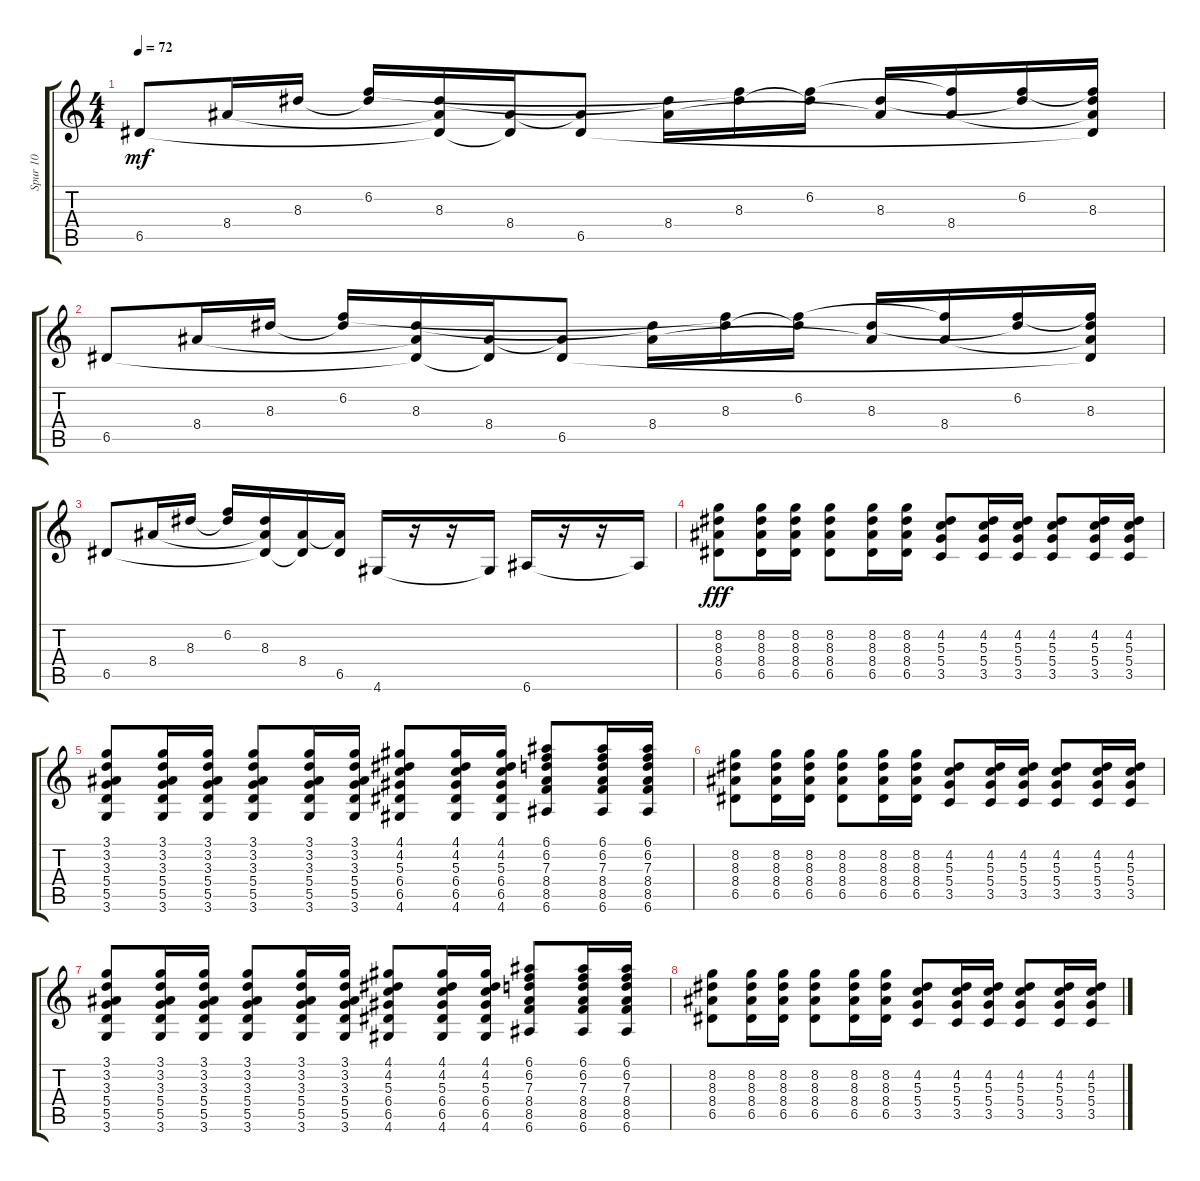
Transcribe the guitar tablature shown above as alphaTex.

\track ("Spur 10" "Spur 10") {instrument acousticguitarsteel}
\staff {score tabs}
\tuning (E4 B3 G3 D3 A2 E2) {hide}
\ts (4 4)
\tempo 72
\clef g2
\ks c
6.5.8{dy mf} 8.4.16 8.3.16 (6.2 8.3{t}).16 (8.3 8.4{t} 6.5{t}).16 (8.4 6.5{t}).16 (8.4{t} 6.5).8 (8.3{t} 8.4).16 (6.2{t} 8.3).16 (6.2 8.3{t}).16 (8.3 8.4{t}).16 (6.2{t} 8.4).16 (6.2 8.3{t}).16 (6.2{t} 8.3 8.4{t} 6.5{t}).16 |
6.5.8 8.4.16 8.3.16 (6.2 8.3{t}).16 (8.3 8.4{t} 6.5{t}).16 (8.4 6.5{t}).16 (8.4{t} 6.5).8 (8.3{t} 8.4).16 (6.2{t} 8.3).16 (6.2 8.3{t}).16 (8.3 8.4{t}).16 (6.2{t} 8.4).16 (6.2 8.3{t}).16 (6.2{t} 8.3 8.4{t} 6.5{t}).16 |
6.5.8 8.4.16 8.3.16 (6.2 8.3{t}).16 (8.3 8.4{t} 6.5{t}).16 (8.4 6.5{t}).16 (8.4{t} 6.5).16 4.6.16 r.16 r.16 4.6{t}.16 6.6.16 r.16 r.16 6.6{t}.16 |
(8.2 8.3 8.4 6.5).8{dy fff} (8.2 8.3 8.4 6.5).16 (8.2 8.3 8.4 6.5).16 (8.2 8.3 8.4 6.5).8 (8.2 8.3 8.4 6.5).16 (8.2 8.3 8.4 6.5).16 (4.2 5.3 5.4 3.5).8 (4.2 5.3 5.4 3.5).16 (4.2 5.3 5.4 3.5).16 (4.2 5.3 5.4 3.5).8 (4.2 5.3 5.4 3.5).16 (4.2 5.3 5.4 3.5).16 |
(3.1 3.2 3.3 5.4 5.5 3.6).8 (3.1 3.2 3.3 5.4 5.5 3.6).16 (3.1 3.2 3.3 5.4 5.5 3.6).16 (3.1 3.2 3.3 5.4 5.5 3.6).8 (3.1 3.2 3.3 5.4 5.5 3.6).16 (3.1 3.2 3.3 5.4 5.5 3.6).16 (4.1 4.2 5.3 6.4 6.5 4.6).8 (4.1 4.2 5.3 6.4 6.5 4.6).16 (4.1 4.2 5.3 6.4 6.5 4.6).16 (6.1 6.2 7.3 8.4 8.5 6.6).8 (6.1 6.2 7.3 8.4 8.5 6.6).16 (6.1 6.2 7.3 8.4 8.5 6.6).16 |
(8.2 8.3 8.4 6.5).8 (8.2 8.3 8.4 6.5).16 (8.2 8.3 8.4 6.5).16 (8.2 8.3 8.4 6.5).8 (8.2 8.3 8.4 6.5).16 (8.2 8.3 8.4 6.5).16 (4.2 5.3 5.4 3.5).8 (4.2 5.3 5.4 3.5).16 (4.2 5.3 5.4 3.5).16 (4.2 5.3 5.4 3.5).8 (4.2 5.3 5.4 3.5).16 (4.2 5.3 5.4 3.5).16 |
(3.1 3.2 3.3 5.4 5.5 3.6).8 (3.1 3.2 3.3 5.4 5.5 3.6).16 (3.1 3.2 3.3 5.4 5.5 3.6).16 (3.1 3.2 3.3 5.4 5.5 3.6).8 (3.1 3.2 3.3 5.4 5.5 3.6).16 (3.1 3.2 3.3 5.4 5.5 3.6).16 (4.1 4.2 5.3 6.4 6.5 4.6).8 (4.1 4.2 5.3 6.4 6.5 4.6).16 (4.1 4.2 5.3 6.4 6.5 4.6).16 (6.1 6.2 7.3 8.4 8.5 6.6).8 (6.1 6.2 7.3 8.4 8.5 6.6).16 (6.1 6.2 7.3 8.4 8.5 6.6).16 |
(8.2 8.3 8.4 6.5).8 (8.2 8.3 8.4 6.5).16 (8.2 8.3 8.4 6.5).16 (8.2 8.3 8.4 6.5).8 (8.2 8.3 8.4 6.5).16 (8.2 8.3 8.4 6.5).16 (4.2 5.3 5.4 3.5).8 (4.2 5.3 5.4 3.5).16 (4.2 5.3 5.4 3.5).16 (4.2 5.3 5.4 3.5).8 (4.2 5.3 5.4 3.5).16 (4.2 5.3 5.4 3.5).16
